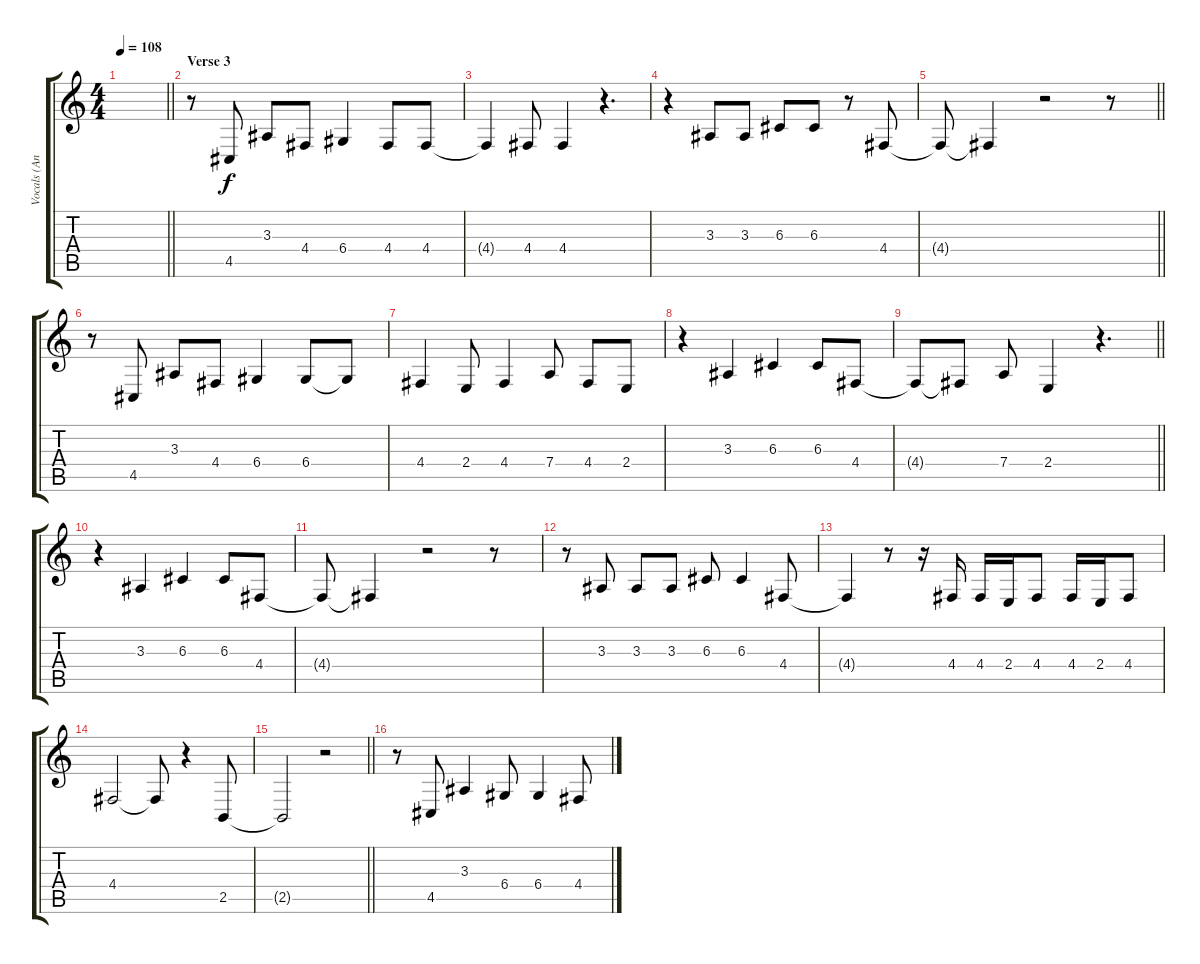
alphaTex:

\track ("Vocals (Anthony Kiedis)" "Vocals (An") {instrument oboe}
\staff {score tabs}
\tuning (E4 B3 G3 D3 A2 E2) {hide}
\ts (4 4)
\tempo 108
\clef g2
\barLineRight lightlight
\ks c
|
\section ("" "Verse 3")
r.8 4.5.8 3.3.8 4.4.8 6.4.4 4.4.8 4.4.8 |
4.4{t}.4 4.4.8 4.4.4 r.4{d} |
r.4 3.3.8 3.3.8 6.3.8 6.3.8 r.8 4.4.8 |
\barLineRight lightlight
4.4{t}.8 4.4{t}.4 r.2 r.8 |
r.8 4.5.8 3.3.8 4.4.8 6.4.4 6.4.8 6.4{t}.8 |
4.4.4 2.4.8 4.4.4 7.4.8 4.4.8 2.4.8 |
r.4 3.3.4 6.3.4 6.3.8 4.4.8 |
\barLineRight lightlight
4.4{t}.8 4.4{t}.8 7.4.8 2.4.4 r.4{d} |
r.4 3.3.4 6.3.4 6.3.8 4.4.8 |
4.4{t}.8 4.4{t}.4 r.2 r.8 |
r.8 3.3.8 3.3.8 3.3.8 6.3.8 6.3.4 4.4.8 |
4.4{t}.4 r.8 r.16 4.4.16 4.4.16 2.4.16 4.4.8 4.4.16 2.4.16 4.4.8 |
4.4.2 4.4{t}.8 r.4 2.5.8 |
\barLineRight lightlight
2.5{t}.2 r.2 |
r.8 4.5.8 3.3.4 6.4.8 6.4.4 4.4.8
